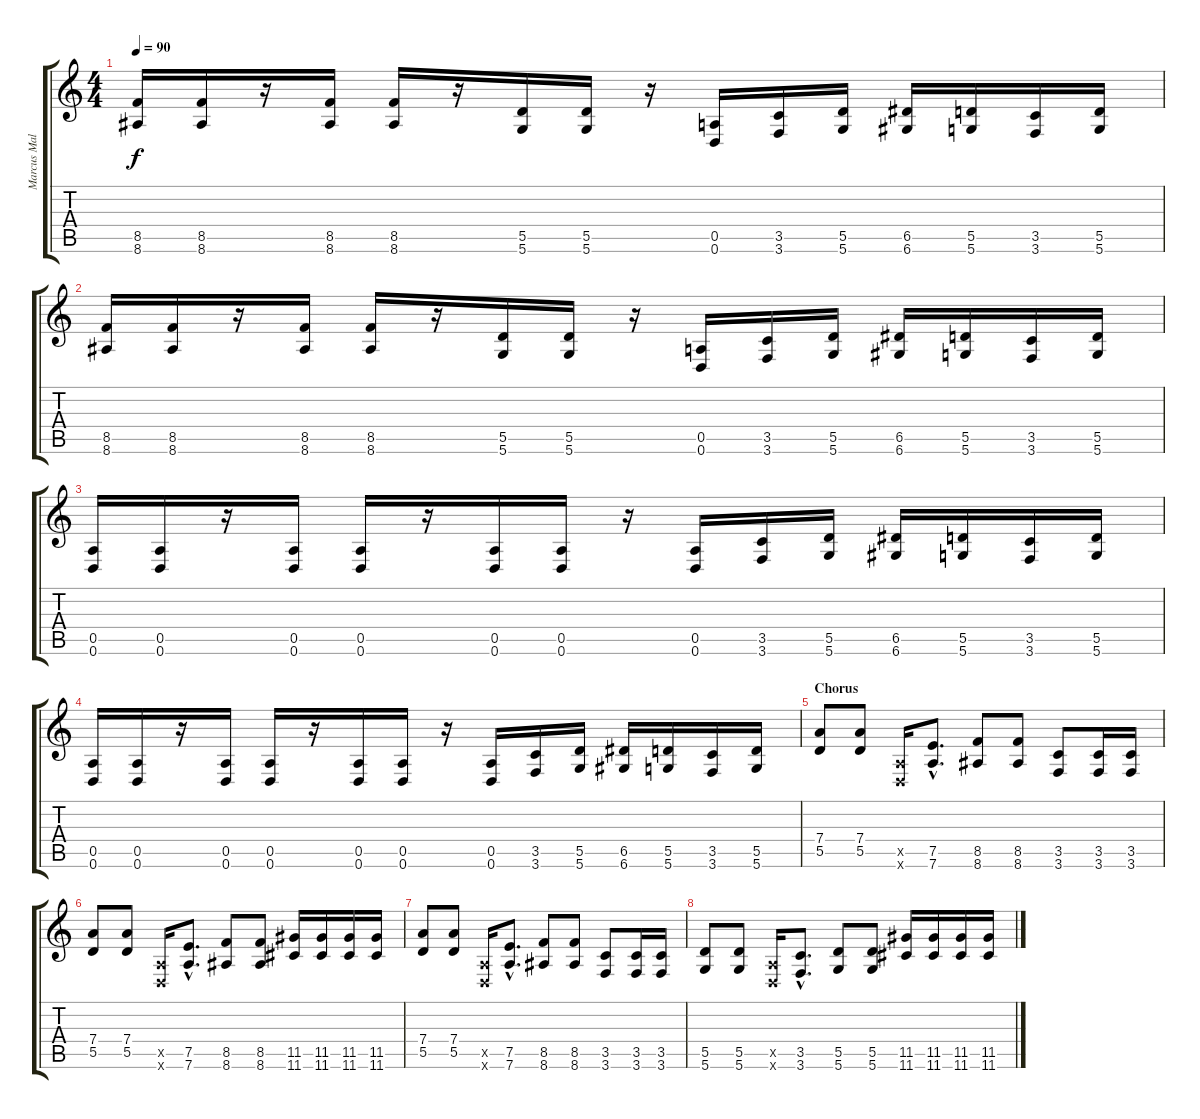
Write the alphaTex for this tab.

\track ("Marcus Malonely" "Marcus Mal") {instrument distortionguitar}
\staff {score tabs}
\tuning (E4 B3 G3 D3 A2 D2) {hide}
\ts (4 4)
\tempo 90
\clef g2
\ks c
(8.5 8.6).16{dy f} (8.5 8.6).16 r.16 (8.5 8.6).16 (8.5 8.6).16 r.16 (5.5 5.6).16 (5.5 5.6).16 r.16 (0.5 0.6).16 (3.5 3.6).16 (5.5 5.6).16 (6.5 6.6).16 (5.5 5.6).16 (3.5 3.6).16 (5.5 5.6).16 |
(8.5 8.6).16 (8.5 8.6).16 r.16 (8.5 8.6).16 (8.5 8.6).16 r.16 (5.5 5.6).16 (5.5 5.6).16 r.16 (0.5 0.6).16 (3.5 3.6).16 (5.5 5.6).16 (6.5 6.6).16 (5.5 5.6).16 (3.5 3.6).16 (5.5 5.6).16 |
(0.5 0.6).16 (0.5 0.6).16 r.16 (0.5 0.6).16 (0.5 0.6).16 r.16 (0.5 0.6).16 (0.5 0.6).16 r.16 (0.5 0.6).16 (3.5 3.6).16 (5.5 5.6).16 (6.5 6.6).16 (5.5 5.6).16 (3.5 3.6).16 (5.5 5.6).16 |
(0.5 0.6).16 (0.5 0.6).16 r.16 (0.5 0.6).16 (0.5 0.6).16 r.16 (0.5 0.6).16 (0.5 0.6).16 r.16 (0.5 0.6).16 (3.5 3.6).16 (5.5 5.6).16 (6.5 6.6).16 (5.5 5.6).16 (3.5 3.6).16 (5.5 5.6).16 |
\section ("" "Chorus")
(7.4 5.5).8 (7.4 5.5).8 (0.5{x} 0.6{x}).16 (7.5{hac} 7.6{hac}).8{d} (8.5 8.6).8 (8.5 8.6).8 (3.5 3.6).8 (3.5 3.6).16 (3.5 3.6).16 |
(7.4 5.5).8 (7.4 5.5).8 (0.5{x} 0.6{x}).16 (7.5{hac} 7.6{hac}).8{d} (8.5 8.6).8 (8.5 8.6).8 (11.5 11.6).16 (11.5 11.6).16 (11.5 11.6).16 (11.5 11.6).16 |
(7.4 5.5).8 (7.4 5.5).8 (0.5{x} 0.6{x}).16 (7.5{hac} 7.6{hac}).8{d} (8.5 8.6).8 (8.5 8.6).8 (3.5 3.6).8 (3.5 3.6).16 (3.5 3.6).16 |
(5.5 5.6).8 (5.5 5.6).8 (0.5{x} 0.6{x}).16 (3.5{hac} 3.6{hac}).8{d} (5.5 5.6).8 (5.5 5.6).8 (11.5 11.6).16 (11.5 11.6).16 (11.5 11.6).16 (11.5 11.6).16
